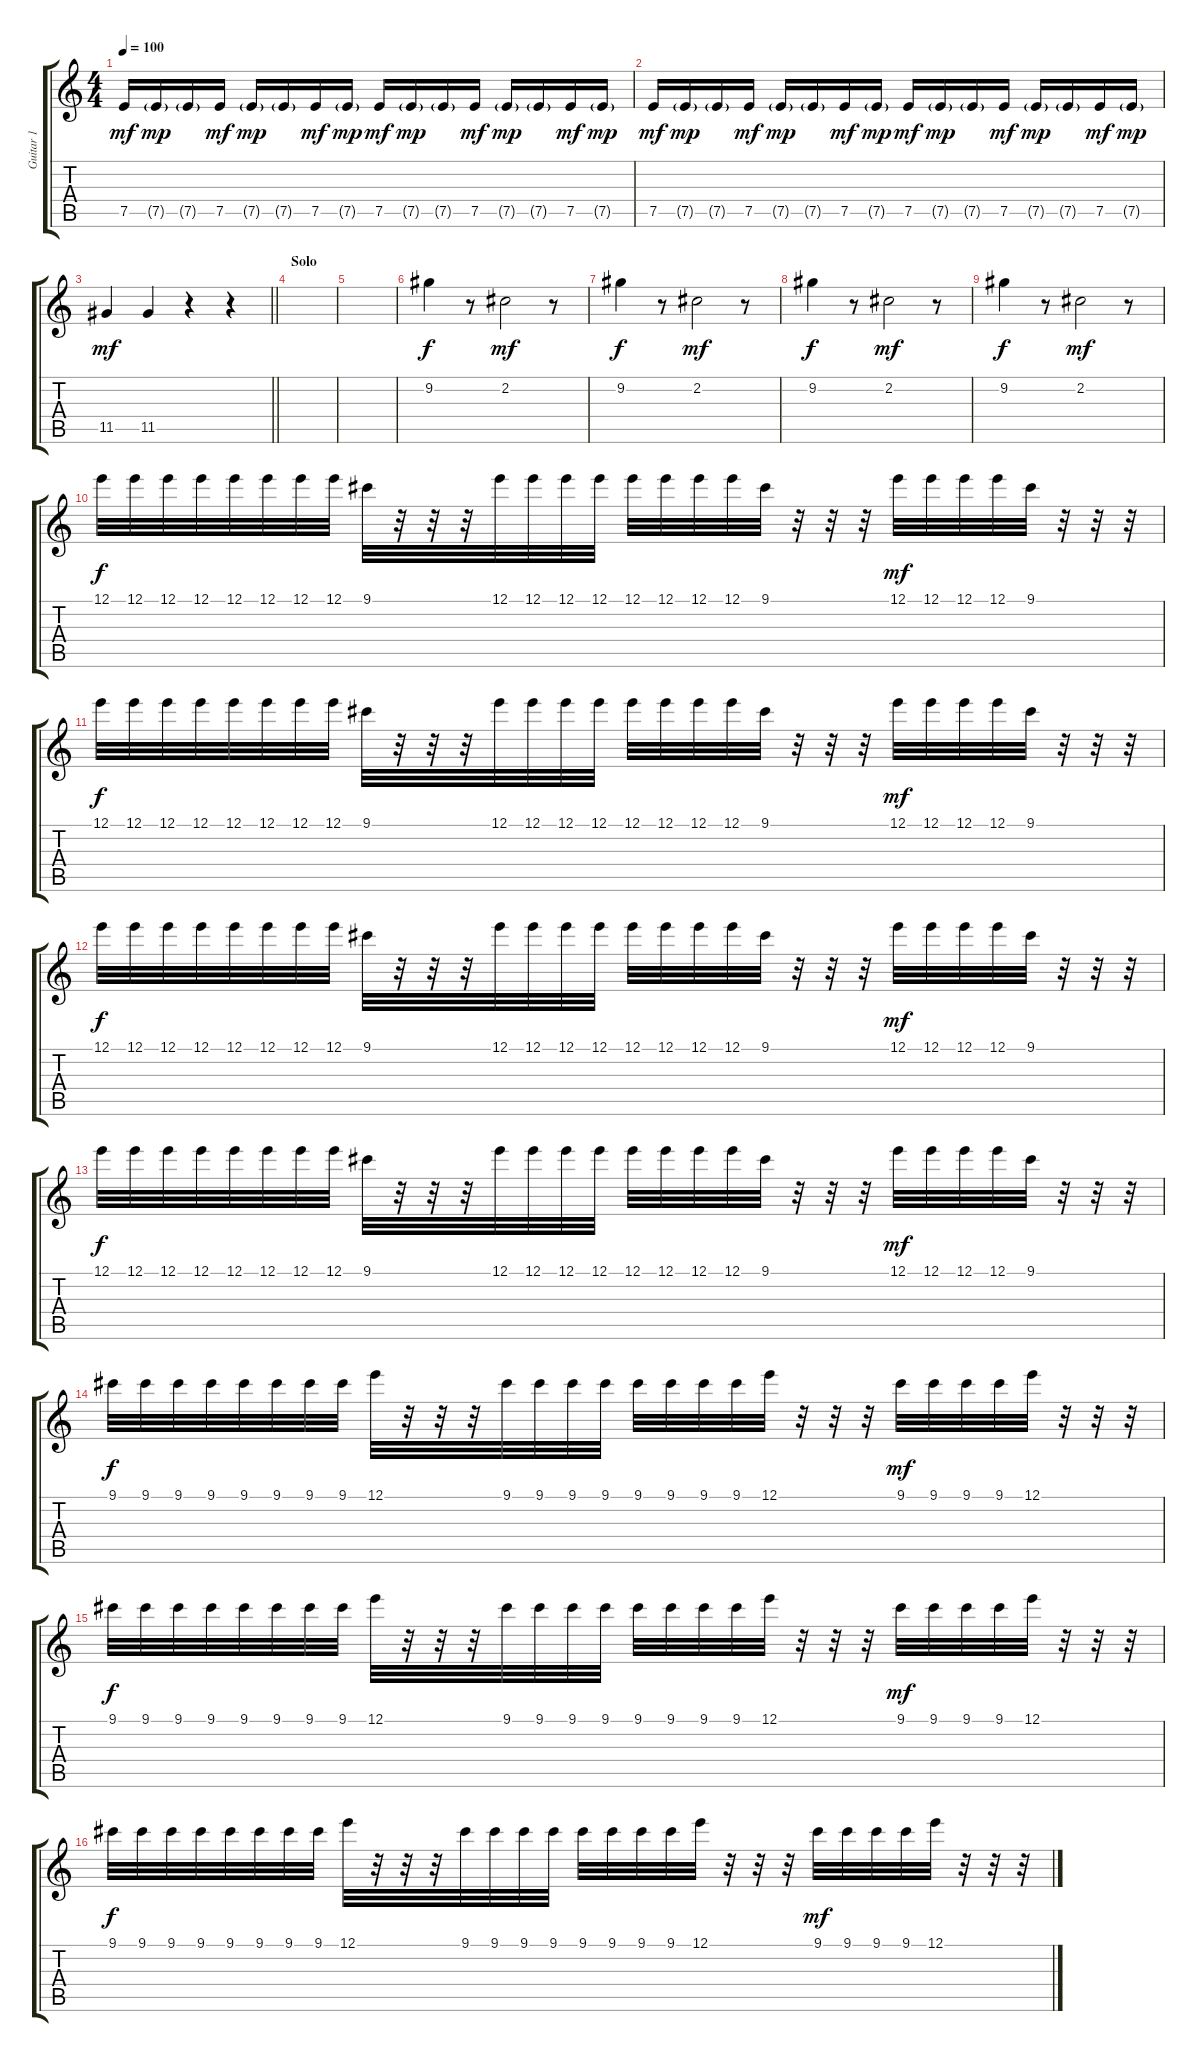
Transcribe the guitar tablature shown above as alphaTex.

\track ("Guitar 1" "Guitar 1") {instrument overdrivenguitar}
\staff {score tabs}
\tuning (E4 B3 G3 D3 A2 E2) {hide}
\ts (4 4)
\tempo 100
\clef g2
\ks c
7.5.16{dy mf} 7.5{g}.16{dy mp} 7.5{g}.16 7.5.16{dy mf} 7.5{g}.16{dy mp} 7.5{g}.16 7.5.16{dy mf} 7.5{g}.16{dy mp} 7.5.16{dy mf} 7.5{g}.16{dy mp} 7.5{g}.16 7.5.16{dy mf} 7.5{g}.16{dy mp} 7.5{g}.16 7.5.16{dy mf} 7.5{g}.16{dy mp} |
7.5.16{dy mf} 7.5{g}.16{dy mp} 7.5{g}.16 7.5.16{dy mf} 7.5{g}.16{dy mp} 7.5{g}.16 7.5.16{dy mf} 7.5{g}.16{dy mp} 7.5.16{dy mf} 7.5{g}.16{dy mp} 7.5{g}.16 7.5.16{dy mf} 7.5{g}.16{dy mp} 7.5{g}.16 7.5.16{dy mf} 7.5{g}.16{dy mp} |
\barLineRight lightlight
11.5.4{dy mf} 11.5.4 r.4 r.4 |
\section ("" "Solo")
|
|
9.2.4{dy f instrument distortionguitar} r.8 2.2.2{dy mf} r.8 |
9.2.4{dy f} r.8 2.2.2{dy mf} r.8 |
9.2.4{dy f} r.8 2.2.2{dy mf} r.8 |
9.2.4{dy f} r.8 2.2.2{dy mf} r.8 |
12.1.32{dy f} 12.1.32 12.1.32 12.1.32 12.1.32 12.1.32 12.1.32 12.1.32 9.1.32 r.32 r.32 r.32 12.1.32 12.1.32 12.1.32 12.1.32 12.1.32 12.1.32 12.1.32 12.1.32 9.1.32 r.32 r.32 r.32 12.1.32{dy mf} 12.1.32 12.1.32 12.1.32 9.1.32 r.32 r.32 r.32 |
12.1.32{dy f} 12.1.32 12.1.32 12.1.32 12.1.32 12.1.32 12.1.32 12.1.32 9.1.32 r.32 r.32 r.32 12.1.32 12.1.32 12.1.32 12.1.32 12.1.32 12.1.32 12.1.32 12.1.32 9.1.32 r.32 r.32 r.32 12.1.32{dy mf} 12.1.32 12.1.32 12.1.32 9.1.32 r.32 r.32 r.32 |
12.1.32{dy f} 12.1.32 12.1.32 12.1.32 12.1.32 12.1.32 12.1.32 12.1.32 9.1.32 r.32 r.32 r.32 12.1.32 12.1.32 12.1.32 12.1.32 12.1.32 12.1.32 12.1.32 12.1.32 9.1.32 r.32 r.32 r.32 12.1.32{dy mf} 12.1.32 12.1.32 12.1.32 9.1.32 r.32 r.32 r.32 |
12.1.32{dy f} 12.1.32 12.1.32 12.1.32 12.1.32 12.1.32 12.1.32 12.1.32 9.1.32 r.32 r.32 r.32 12.1.32 12.1.32 12.1.32 12.1.32 12.1.32 12.1.32 12.1.32 12.1.32 9.1.32 r.32 r.32 r.32 12.1.32{dy mf} 12.1.32 12.1.32 12.1.32 9.1.32 r.32 r.32 r.32 |
9.1.32{dy f instrument overdrivenguitar} 9.1.32 9.1.32 9.1.32 9.1.32 9.1.32 9.1.32 9.1.32 12.1.32 r.32 r.32 r.32 9.1.32 9.1.32 9.1.32 9.1.32 9.1.32 9.1.32 9.1.32 9.1.32 12.1.32 r.32 r.32 r.32 9.1.32{dy mf} 9.1.32 9.1.32 9.1.32 12.1.32 r.32 r.32 r.32 |
9.1.32{dy f} 9.1.32 9.1.32 9.1.32 9.1.32 9.1.32 9.1.32 9.1.32 12.1.32 r.32 r.32 r.32 9.1.32 9.1.32 9.1.32 9.1.32 9.1.32 9.1.32 9.1.32 9.1.32 12.1.32 r.32 r.32 r.32 9.1.32{dy mf} 9.1.32 9.1.32 9.1.32 12.1.32 r.32 r.32 r.32 |
9.1.32{dy f} 9.1.32 9.1.32 9.1.32 9.1.32 9.1.32 9.1.32 9.1.32 12.1.32 r.32 r.32 r.32 9.1.32 9.1.32 9.1.32 9.1.32 9.1.32 9.1.32 9.1.32 9.1.32 12.1.32 r.32 r.32 r.32 9.1.32{dy mf} 9.1.32 9.1.32 9.1.32 12.1.32 r.32 r.32 r.32
